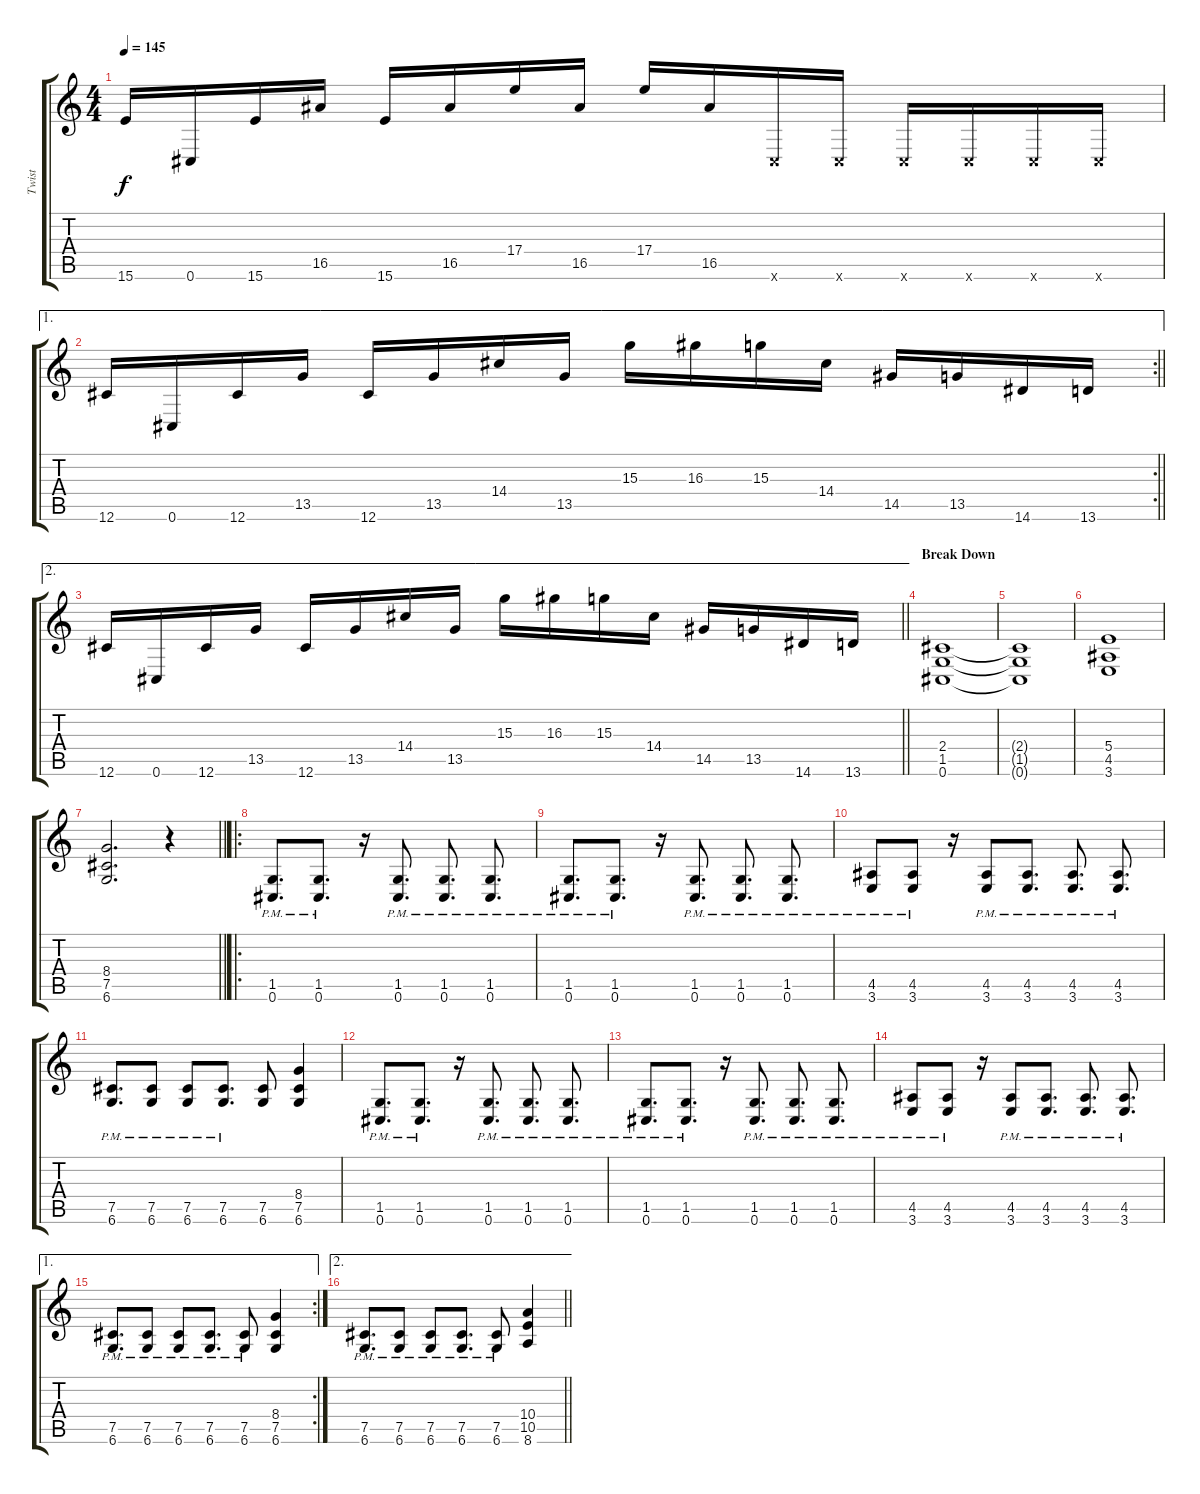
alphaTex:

\track ("Twist" "Twist") {instrument distortionguitar}
\staff {score tabs}
\tuning (Db4 Ab3 E3 B2 Gb2 Db2) {hide}
\ts (4 4)
\tempo 145
\clef g2
\ks c
15.6.16{dy f} 0.6.16 15.6.16 16.5.16 15.6.16 16.5.16 17.4.16 16.5.16 17.4.16 16.5.16 0.6{x}.16 0.6{x}.16 0.6{x}.16 0.6{x}.16 0.6{x}.16 0.6{x}.16 |
\ae 1
\rc 2
\barLineRight lightlight
12.6.16 0.6.16 12.6.16 13.5.16 12.6.16 13.5.16 14.4.16 13.5.16 15.3.16 16.3.16 15.3.16 14.4.16 14.5.16 13.5.16 14.6.16 13.6.16 |
\ae 2
\barLineRight lightlight
12.6.16 0.6.16 12.6.16 13.5.16 12.6.16 13.5.16 14.4.16 13.5.16 15.3.16 16.3.16 15.3.16 14.4.16 14.5.16 13.5.16 14.6.16 13.6.16 |
\section ("" "Break Down")
(2.4 1.5 0.6).1 |
(2.4{t} 1.5{t} 0.6{t}).1 |
(5.4 4.5 3.6).1 |
\barLineRight lightlight
(8.4 7.5 6.6).2{d} r.4 |
\ro
\section ("" "")
(1.5{pm} 0.6{pm}).8{d} (1.5{pm} 0.6{pm}).8{d} r.16 (1.5{pm} 0.6{pm}).8{d} (1.5{pm} 0.6{pm}).8{d} (1.5{pm} 0.6{pm}).8{d} |
(1.5{pm} 0.6{pm}).8{d} (1.5{pm} 0.6{pm}).8{d} r.16 (1.5{pm} 0.6{pm}).8{d} (1.5{pm} 0.6{pm}).8{d} (1.5{pm} 0.6{pm}).8{d} |
(4.5{pm} 3.6{pm}).8 (4.5{pm} 3.6{pm}).8 r.16 (4.5{pm} 3.6{pm}).8 (4.5{pm} 3.6{pm}).8{d} (4.5{pm} 3.6{pm}).8{d} (4.5{pm} 3.6{pm}).8{d} |
(7.5{pm} 6.6{pm}).8{d} (7.5{pm} 6.6{pm}).8 (7.5{pm} 6.6{pm}).8 (7.5{pm} 6.6{pm}).8{d} (7.5 6.6).8 (8.4 7.5 6.6).4 |
(1.5{pm} 0.6{pm}).8{d} (1.5{pm} 0.6{pm}).8{d} r.16 (1.5{pm} 0.6{pm}).8{d} (1.5{pm} 0.6{pm}).8{d} (1.5{pm} 0.6{pm}).8{d} |
(1.5{pm} 0.6{pm}).8{d} (1.5{pm} 0.6{pm}).8{d} r.16 (1.5{pm} 0.6{pm}).8{d} (1.5{pm} 0.6{pm}).8{d} (1.5{pm} 0.6{pm}).8{d} |
(4.5{pm} 3.6{pm}).8 (4.5{pm} 3.6{pm}).8 r.16 (4.5{pm} 3.6{pm}).8 (4.5{pm} 3.6{pm}).8{d} (4.5{pm} 3.6{pm}).8{d} (4.5{pm} 3.6{pm}).8{d} |
\ae 1
\rc 2
(7.5{pm} 6.6{pm}).8{d} (7.5{pm} 6.6{pm}).8 (7.5{pm} 6.6{pm}).8 (7.5{pm} 6.6{pm}).8{d} (7.5{pm} 6.6{pm}).8 (8.4 7.5 6.6).4 |
\ae 2
\barLineRight lightlight
(7.5{pm} 6.6{pm}).8{d} (7.5{pm} 6.6{pm}).8 (7.5{pm} 6.6{pm}).8 (7.5{pm} 6.6{pm}).8{d} (7.5{pm} 6.6{pm}).8 (10.4 10.5 8.6).4
